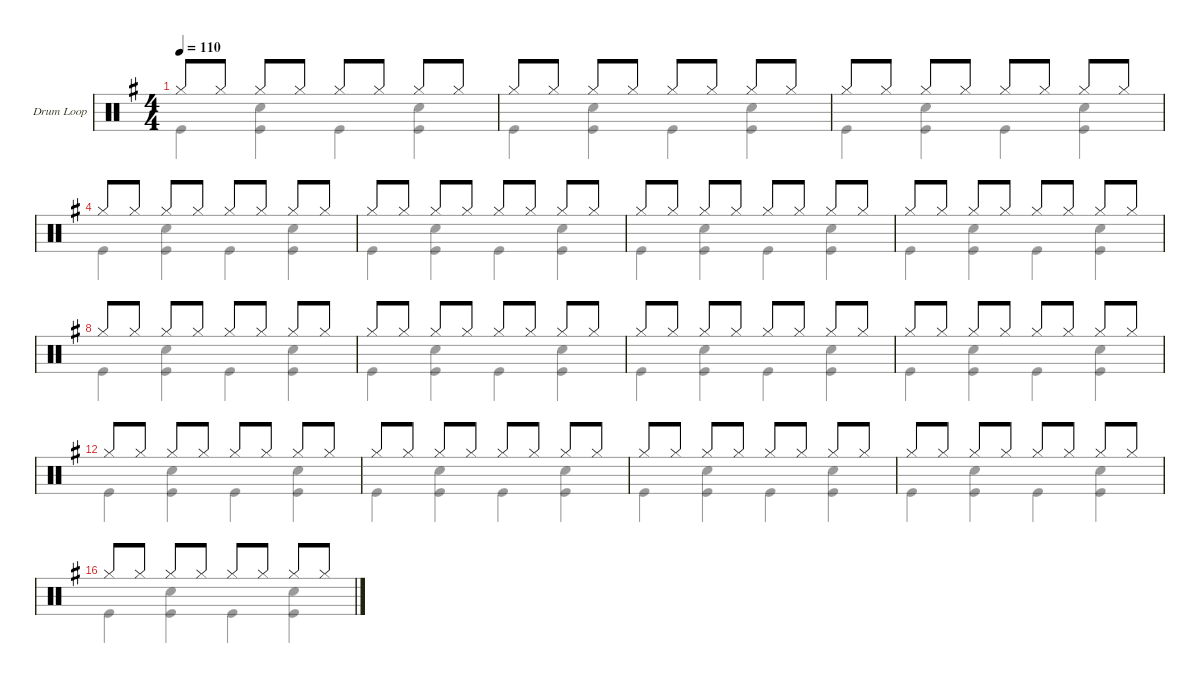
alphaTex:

\defaultSystemsLayout 4
\hideDynamics
\bracketExtendMode groupsimilarinstruments
\useSystemSignSeparator
\multiBarRest
\multiTrackTrackNamePolicy allsystems
\firstSystemTrackNameMode fullname
\firstSystemTrackNameOrientation horizontal
\otherSystemsTrackNameOrientation horizontal
\defaultBarNumberDisplay FirstOfSystem
\track ("Drum Loop" "Dr.") {multiBarRest instrument percussion}
\staff {score}
\articulation defaults
\voice
\ts (4 4)
\tempo 110
\clef neutral
\ks g "Hi-Hat (closed)".8{dy p} "Hi-Hat (closed)".8 "Hi-Hat (closed)".8 "Hi-Hat (closed)".8 "Hi-Hat (closed)".8 "Hi-Hat (closed)".8 "Hi-Hat (closed)".8 "Hi-Hat (closed)".8
|
"Hi-Hat (closed)".8 "Hi-Hat (closed)".8 "Hi-Hat (closed)".8 "Hi-Hat (closed)".8 "Hi-Hat (closed)".8 "Hi-Hat (closed)".8 "Hi-Hat (closed)".8 "Hi-Hat (closed)".8 |
"Hi-Hat (closed)".8 "Hi-Hat (closed)".8 "Hi-Hat (closed)".8 "Hi-Hat (closed)".8 "Hi-Hat (closed)".8 "Hi-Hat (closed)".8 "Hi-Hat (closed)".8 "Hi-Hat (closed)".8 |
"Hi-Hat (closed)".8 "Hi-Hat (closed)".8 "Hi-Hat (closed)".8 "Hi-Hat (closed)".8 "Hi-Hat (closed)".8 "Hi-Hat (closed)".8 "Hi-Hat (closed)".8 "Hi-Hat (closed)".8 |
"Hi-Hat (closed)".8 "Hi-Hat (closed)".8 "Hi-Hat (closed)".8 "Hi-Hat (closed)".8 "Hi-Hat (closed)".8 "Hi-Hat (closed)".8 "Hi-Hat (closed)".8 "Hi-Hat (closed)".8 |
"Hi-Hat (closed)".8 "Hi-Hat (closed)".8 "Hi-Hat (closed)".8 "Hi-Hat (closed)".8 "Hi-Hat (closed)".8 "Hi-Hat (closed)".8 "Hi-Hat (closed)".8 "Hi-Hat (closed)".8 |
"Hi-Hat (closed)".8 "Hi-Hat (closed)".8 "Hi-Hat (closed)".8 "Hi-Hat (closed)".8 "Hi-Hat (closed)".8 "Hi-Hat (closed)".8 "Hi-Hat (closed)".8 "Hi-Hat (closed)".8 |
"Hi-Hat (closed)".8 "Hi-Hat (closed)".8 "Hi-Hat (closed)".8 "Hi-Hat (closed)".8 "Hi-Hat (closed)".8 "Hi-Hat (closed)".8 "Hi-Hat (closed)".8 "Hi-Hat (closed)".8 |
"Hi-Hat (closed)".8 "Hi-Hat (closed)".8 "Hi-Hat (closed)".8 "Hi-Hat (closed)".8 "Hi-Hat (closed)".8 "Hi-Hat (closed)".8 "Hi-Hat (closed)".8 "Hi-Hat (closed)".8 |
"Hi-Hat (closed)".8 "Hi-Hat (closed)".8 "Hi-Hat (closed)".8 "Hi-Hat (closed)".8 "Hi-Hat (closed)".8 "Hi-Hat (closed)".8 "Hi-Hat (closed)".8 "Hi-Hat (closed)".8 |
"Hi-Hat (closed)".8 "Hi-Hat (closed)".8 "Hi-Hat (closed)".8 "Hi-Hat (closed)".8 "Hi-Hat (closed)".8 "Hi-Hat (closed)".8 "Hi-Hat (closed)".8 "Hi-Hat (closed)".8 |
"Hi-Hat (closed)".8 "Hi-Hat (closed)".8 "Hi-Hat (closed)".8 "Hi-Hat (closed)".8 "Hi-Hat (closed)".8 "Hi-Hat (closed)".8 "Hi-Hat (closed)".8 "Hi-Hat (closed)".8 |
"Hi-Hat (closed)".8 "Hi-Hat (closed)".8 "Hi-Hat (closed)".8 "Hi-Hat (closed)".8 "Hi-Hat (closed)".8 "Hi-Hat (closed)".8 "Hi-Hat (closed)".8 "Hi-Hat (closed)".8 |
"Hi-Hat (closed)".8 "Hi-Hat (closed)".8 "Hi-Hat (closed)".8 "Hi-Hat (closed)".8 "Hi-Hat (closed)".8 "Hi-Hat (closed)".8 "Hi-Hat (closed)".8 "Hi-Hat (closed)".8 |
"Hi-Hat (closed)".8 "Hi-Hat (closed)".8 "Hi-Hat (closed)".8 "Hi-Hat (closed)".8 "Hi-Hat (closed)".8 "Hi-Hat (closed)".8 "Hi-Hat (closed)".8 "Hi-Hat (closed)".8 |
"Hi-Hat (closed)".8 "Hi-Hat (closed)".8 "Hi-Hat (closed)".8 "Hi-Hat (closed)".8 "Hi-Hat (closed)".8 "Hi-Hat (closed)".8 "Hi-Hat (closed)".8 "Hi-Hat (closed)".8
\voice
\clef neutral
\ottava regular
\simile none
\ks g "Kick (hit)".4{dy mf}
("Kick (hit)" "Snare (hit) 2").4 "Kick (hit)".4 ("Kick (hit)" "Snare (hit) 2").4 |
"Kick (hit)".4 ("Kick (hit)" "Snare (hit) 2").4 "Kick (hit)".4 ("Kick (hit)" "Snare (hit) 2").4 |
"Kick (hit)".4 ("Kick (hit)" "Snare (hit) 2").4 "Kick (hit)".4 ("Kick (hit)" "Snare (hit) 2").4 |
"Kick (hit)".4 ("Kick (hit)" "Snare (hit) 2").4 "Kick (hit)".4 ("Kick (hit)" "Snare (hit) 2").4 |
"Kick (hit)".4 ("Kick (hit)" "Snare (hit) 2").4 "Kick (hit)".4 ("Kick (hit)" "Snare (hit) 2").4 |
"Kick (hit)".4 ("Kick (hit)" "Snare (hit) 2").4 "Kick (hit)".4 ("Kick (hit)" "Snare (hit) 2").4 |
"Kick (hit)".4 ("Kick (hit)" "Snare (hit) 2").4 "Kick (hit)".4 ("Kick (hit)" "Snare (hit) 2").4 |
"Kick (hit)".4 ("Kick (hit)" "Snare (hit) 2").4 "Kick (hit)".4 ("Kick (hit)" "Snare (hit) 2").4 |
"Kick (hit)".4 ("Kick (hit)" "Snare (hit) 2").4 "Kick (hit)".4 ("Kick (hit)" "Snare (hit) 2").4 |
"Kick (hit)".4 ("Kick (hit)" "Snare (hit) 2").4 "Kick (hit)".4 ("Kick (hit)" "Snare (hit) 2").4 |
"Kick (hit)".4 ("Kick (hit)" "Snare (hit) 2").4 "Kick (hit)".4 ("Kick (hit)" "Snare (hit) 2").4 |
"Kick (hit)".4 ("Kick (hit)" "Snare (hit) 2").4 "Kick (hit)".4 ("Kick (hit)" "Snare (hit) 2").4 |
"Kick (hit)".4 ("Kick (hit)" "Snare (hit) 2").4 "Kick (hit)".4 ("Kick (hit)" "Snare (hit) 2").4 |
"Kick (hit)".4 ("Kick (hit)" "Snare (hit) 2").4 "Kick (hit)".4 ("Kick (hit)" "Snare (hit) 2").4 |
"Kick (hit)".4 ("Kick (hit)" "Snare (hit) 2").4 "Kick (hit)".4 ("Kick (hit)" "Snare (hit) 2").4 |
"Kick (hit)".4 ("Kick (hit)" "Snare (hit) 2").4 "Kick (hit)".4 ("Kick (hit)" "Snare (hit) 2").4
